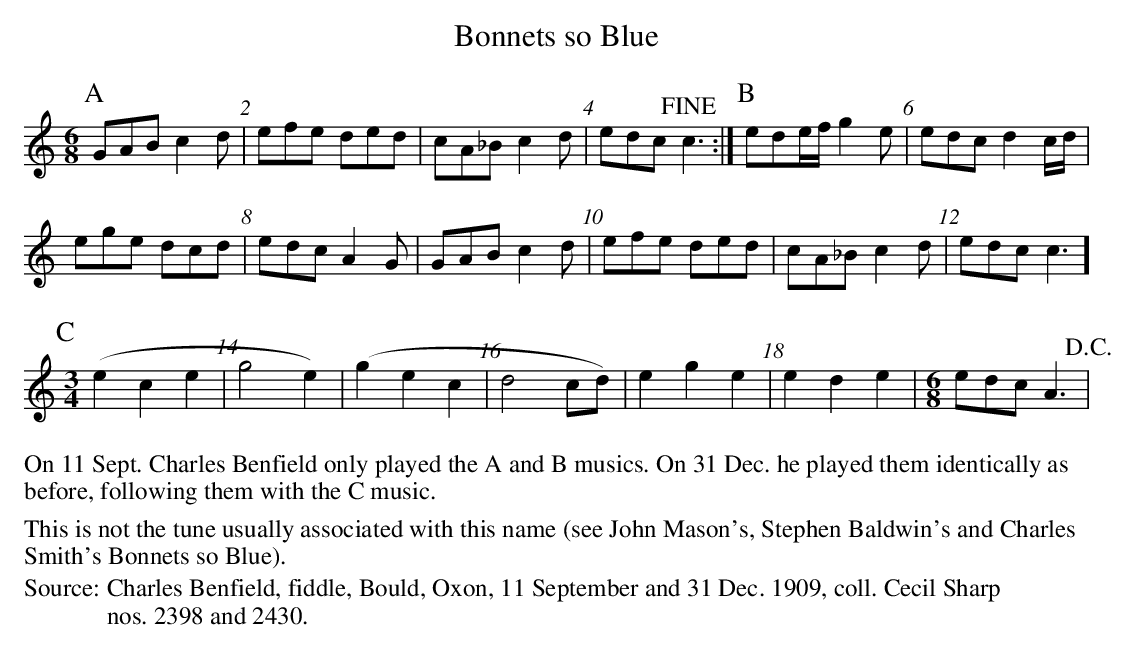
X:1
T:Bonnets so Blue
U:R=!D.C.!
U:N=!fine!
M:6/8
L:1/8
K:Cmaj
[P:A]GAB c2d| efe ded| cA_B c2d| edc Nc3:| \
[P:B]ede/f/ g2e|\
edc d2c/2d/2|
ege dcd| edc A2G|GAB c2d| efe ded| cA_B c2d| edc c3]
[P:C][M:3/4](e2c2e2| g4e2)| (g2e2c2 | d4cd)| e2g2e2 | e2d2e2 | \
 [M:6/8]edc A3R|
